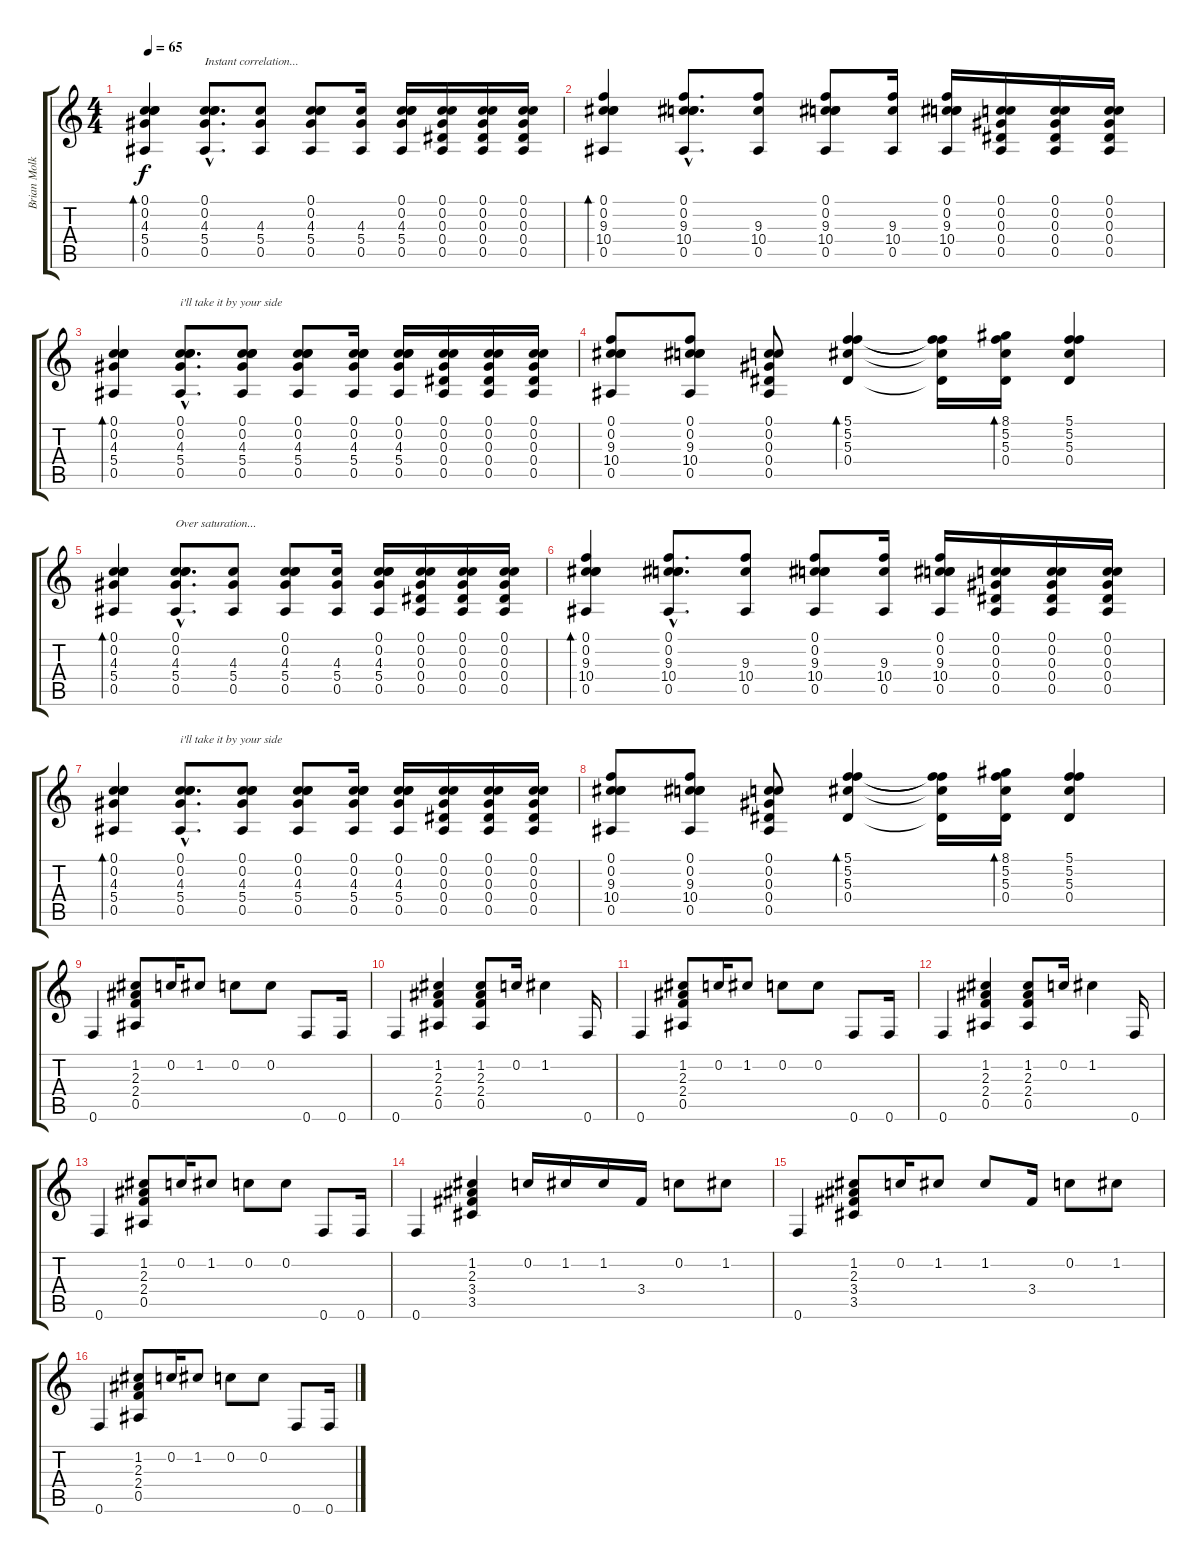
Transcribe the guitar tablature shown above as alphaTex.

\track ("Brian Molko (FA#D#G#CC)" "Brian Molk") {instrument electricguitarclean}
\staff {score tabs}
\tuning (C4 C4 Ab3 Eb3 Bb2 F2) {hide}
\ts (4 4)
\tempo 65
\clef g2
\ks c
(0.1 0.2 4.3 5.4 0.5).4{bd 60 dy f} (0.1{hac} 0.2{hac} 4.3{hac} 5.4{hac} 0.5{hac}).8{d txt "Instant correlation..."} (4.3 5.4 0.5).8 (0.1 0.2 4.3 5.4 0.5).8 (4.3 5.4 0.5).16 (0.1 0.2 4.3 5.4 0.5).16 (0.1 0.2 0.3 0.4 0.5).16 (0.1 0.2 0.3 0.4 0.5).16 (0.1 0.2 0.3 0.4 0.5).16 |
(0.1 0.2 9.3 10.4 0.5).4{bd 60} (0.1{hac} 0.2{hac} 9.3{hac} 10.4{hac} 0.5{hac}).8{d} (9.3 10.4 0.5).8 (0.1 0.2 9.3 10.4 0.5).8 (9.3 10.4 0.5).16 (0.1 0.2 9.3 10.4 0.5).16 (0.1 0.2 0.3 0.4 0.5).16 (0.1 0.2 0.3 0.4 0.5).16 (0.1 0.2 0.3 0.4 0.5).16 |
(0.1 0.2 4.3 5.4 0.5).4{bd 60} (0.1{hac} 0.2{hac} 4.3{hac} 5.4{hac} 0.5{hac}).8{d txt "i'll take it by your side"} (0.1 0.2 4.3 5.4 0.5).8 (0.1 0.2 4.3 5.4 0.5).8 (0.1 0.2 4.3 5.4 0.5).16 (0.1 0.2 4.3 5.4 0.5).16 (0.1 0.2 0.3 0.4 0.5).16 (0.1 0.2 0.3 0.4 0.5).16 (0.1 0.2 0.3 0.4 0.5).16 |
(0.1 0.2 9.3 10.4 0.5).8 (0.1 0.2 9.3 10.4 0.5).8 (0.1 0.2 0.3 0.4 0.5).8 (5.1 5.2 5.3 0.4).4{bd 60} (5.1{t} 5.2{t} 5.3{t} 0.4{t}).16 (8.1 5.2 5.3 0.4).16{bd 60} (5.1 5.2 5.3 0.4).4 |
(0.1 0.2 4.3 5.4 0.5).4{bd 60} (0.1{hac} 0.2{hac} 4.3{hac} 5.4{hac} 0.5{hac}).8{d txt "Over saturation..."} (4.3 5.4 0.5).8 (0.1 0.2 4.3 5.4 0.5).8 (4.3 5.4 0.5).16 (0.1 0.2 4.3 5.4 0.5).16 (0.1 0.2 0.3 0.4 0.5).16 (0.1 0.2 0.3 0.4 0.5).16 (0.1 0.2 0.3 0.4 0.5).16 |
(0.1 0.2 9.3 10.4 0.5).4{bd 60} (0.1{hac} 0.2{hac} 9.3{hac} 10.4{hac} 0.5{hac}).8{d} (9.3 10.4 0.5).8 (0.1 0.2 9.3 10.4 0.5).8 (9.3 10.4 0.5).16 (0.1 0.2 9.3 10.4 0.5).16 (0.1 0.2 0.3 0.4 0.5).16 (0.1 0.2 0.3 0.4 0.5).16 (0.1 0.2 0.3 0.4 0.5).16 |
(0.1 0.2 4.3 5.4 0.5).4{bd 60} (0.1{hac} 0.2{hac} 4.3{hac} 5.4{hac} 0.5{hac}).8{d txt "i'll take it by your side"} (0.1 0.2 4.3 5.4 0.5).8 (0.1 0.2 4.3 5.4 0.5).8 (0.1 0.2 4.3 5.4 0.5).16 (0.1 0.2 4.3 5.4 0.5).16 (0.1 0.2 0.3 0.4 0.5).16 (0.1 0.2 0.3 0.4 0.5).16 (0.1 0.2 0.3 0.4 0.5).16 |
(0.1 0.2 9.3 10.4 0.5).8 (0.1 0.2 9.3 10.4 0.5).8 (0.1 0.2 0.3 0.4 0.5).8 (5.1 5.2 5.3 0.4).4{bd 60} (5.1{t} 5.2{t} 5.3{t} 0.4{t}).16 (8.1 5.2 5.3 0.4).16{bd 60} (5.1 5.2 5.3 0.4).4 |
0.6.4 (1.2 2.3 2.4 0.5).8 0.2.16 1.2.8 0.2.8 0.2.8 0.6.8 0.6.16 |
0.6.4 (1.2 2.3 2.4 0.5).4 (1.2 2.3 2.4 0.5).8 0.2.16 1.2.4 0.6.16 |
0.6.4 (1.2 2.3 2.4 0.5).8 0.2.16 1.2.8 0.2.8 0.2.8 0.6.8 0.6.16 |
0.6.4 (1.2 2.3 2.4 0.5).4 (1.2 2.3 2.4 0.5).8 0.2.16 1.2.4 0.6.16 |
0.6.4 (1.2 2.3 2.4 0.5).8 0.2.16 1.2.8 0.2.8 0.2.8 0.6.8 0.6.16 |
0.6.4 (1.2 2.3 3.4 3.5).4 0.2.16 1.2.16 1.2.16 3.4.16 0.2.8 1.2.8 |
0.6.4 (1.2 2.3 3.4 3.5).8 0.2.16 1.2.8 1.2.8 3.4.16 0.2.8 1.2.8 |
0.6.4 (1.2 2.3 2.4 0.5).8 0.2.16 1.2.8 0.2.8 0.2.8 0.6.8 0.6.16
